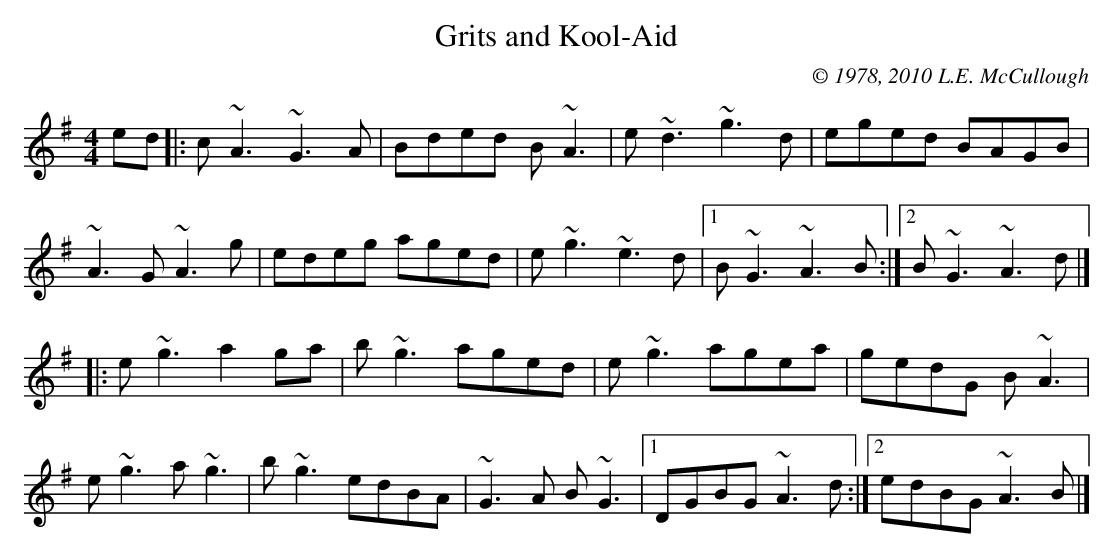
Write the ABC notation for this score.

X:1
T:Grits and Kool-Aid
C:© 1978, 2010 L.E. McCullough
M:4/4
L:1/8
K:Ador
ed|:c~A3 ~G3A|Bded B~A3|e~d3 ~g3d|eged BAGB|
~A3G ~A3g|edeg aged|e~g3 ~e3d|1 B~G3 ~A3B:|2 B~G3 ~A3d|]
|:e~g3 a2 ga|b~g3 aged|e~g3 agea|gedG B~A3|
e~g3 a~g3|b~g3 edBA|~G3A B~G3|1 DGBG ~A3d:|2 edBG ~A3B|]
